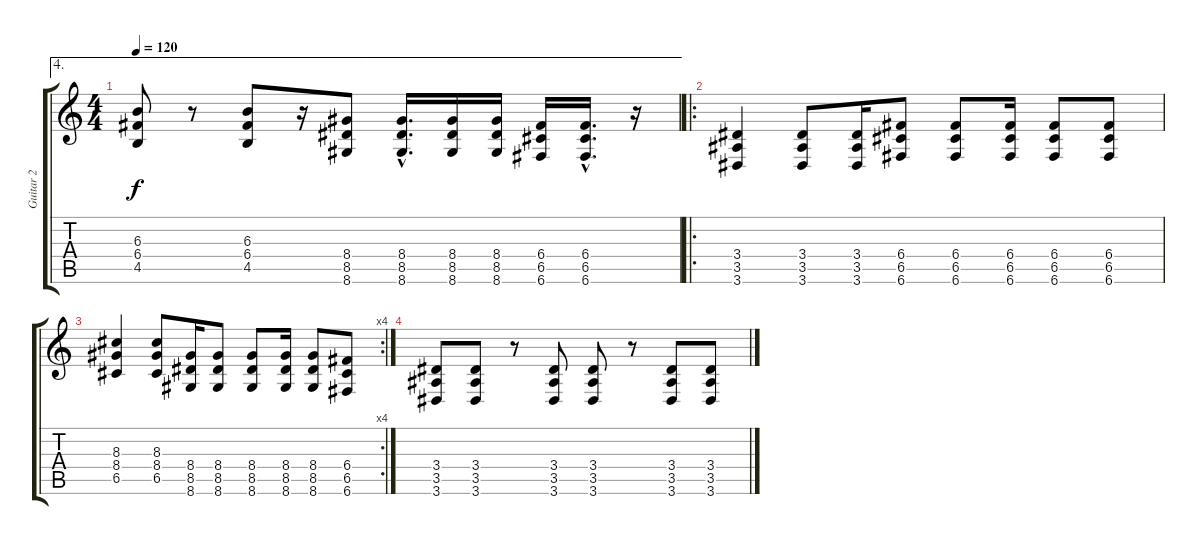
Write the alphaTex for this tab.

\track ("Guitar 2" "Guitar 2") {instrument overdrivenguitar}
\staff {score tabs}
\tuning (D4 A3 F3 C3 G2 C2) {hide}
\ae 4
\ts (4 4)
\tempo 120
\clef g2
\ks c
(6.3 6.4 4.5).8{dy f} r.8 (6.3 6.4 4.5).8 r.16 (8.4 8.5 8.6).8 (8.4{hac} 8.5{hac} 8.6{hac}).16{d} (8.4 8.5 8.6).16 (8.4 8.5 8.6).16 (6.4 6.5 6.6).16 (6.4{hac} 6.5{hac} 6.6{hac}).16{d} r.16 |
\ro
(3.4 3.5 3.6).4 (3.4 3.5 3.6).8 (3.4 3.5 3.6).16 (6.4 6.5 6.6).8 (6.4 6.5 6.6).8 (6.4 6.5 6.6).16 (6.4 6.5 6.6).8 (6.4 6.5 6.6).8 |
\rc 4
(8.3 8.4 6.5).4 (8.3 8.4 6.5).8 (8.4 8.5 8.6).16 (8.4 8.5 8.6).8 (8.4 8.5 8.6).8 (8.4 8.5 8.6).16 (8.4 8.5 8.6).8 (6.4 6.5 6.6).8 |
(3.4 3.5 3.6).8 (3.4 3.5 3.6).8 r.8 (3.4 3.5 3.6).8 (3.4 3.5 3.6).8 r.8 (3.4 3.5 3.6).8 (3.4 3.5 3.6).8
